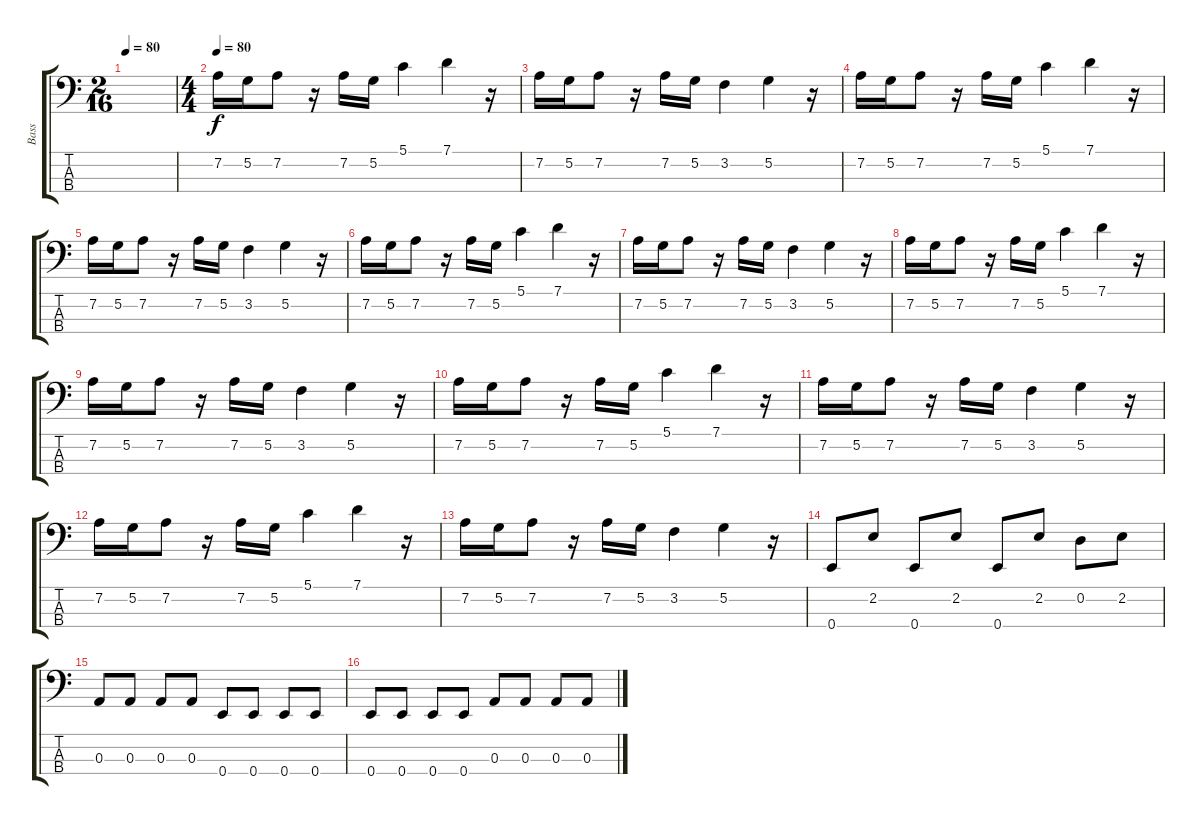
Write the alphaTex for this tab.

\track ("Bass" "Bass") {instrument electricbassfinger}
\staff {score tabs}
\tuning (G2 D2 A1 E1) {hide}
\ts (2 16)
\tempo 80
\clef f4
\ks c
|
\ts (4 4)
\tempo 80
7.2.16 5.2.16 7.2.8 r.16 7.2.16 5.2.16 5.1.4 7.1.4 r.16 |
7.2.16 5.2.16 7.2.8 r.16 7.2.16 5.2.16 3.2.4 5.2.4 r.16 |
7.2.16 5.2.16 7.2.8 r.16 7.2.16 5.2.16 5.1.4 7.1.4 r.16 |
7.2.16 5.2.16 7.2.8 r.16 7.2.16 5.2.16 3.2.4 5.2.4 r.16 |
7.2.16 5.2.16 7.2.8 r.16 7.2.16 5.2.16 5.1.4 7.1.4 r.16 |
7.2.16 5.2.16 7.2.8 r.16 7.2.16 5.2.16 3.2.4 5.2.4 r.16 |
7.2.16 5.2.16 7.2.8 r.16 7.2.16 5.2.16 5.1.4 7.1.4 r.16 |
7.2.16 5.2.16 7.2.8 r.16 7.2.16 5.2.16 3.2.4 5.2.4 r.16 |
7.2.16 5.2.16 7.2.8 r.16 7.2.16 5.2.16 5.1.4 7.1.4 r.16 |
7.2.16 5.2.16 7.2.8 r.16 7.2.16 5.2.16 3.2.4 5.2.4 r.16 |
7.2.16 5.2.16 7.2.8 r.16 7.2.16 5.2.16 5.1.4 7.1.4 r.16 |
7.2.16 5.2.16 7.2.8 r.16 7.2.16 5.2.16 3.2.4 5.2.4 r.16 |
0.4.8 2.2.8 0.4.8 2.2.8 0.4.8 2.2.8 0.2.8 2.2.8 |
0.3.8 0.3.8 0.3.8 0.3.8 0.4.8 0.4.8 0.4.8 0.4.8 |
0.4.8 0.4.8 0.4.8 0.4.8 0.3.8 0.3.8 0.3.8 0.3.8
